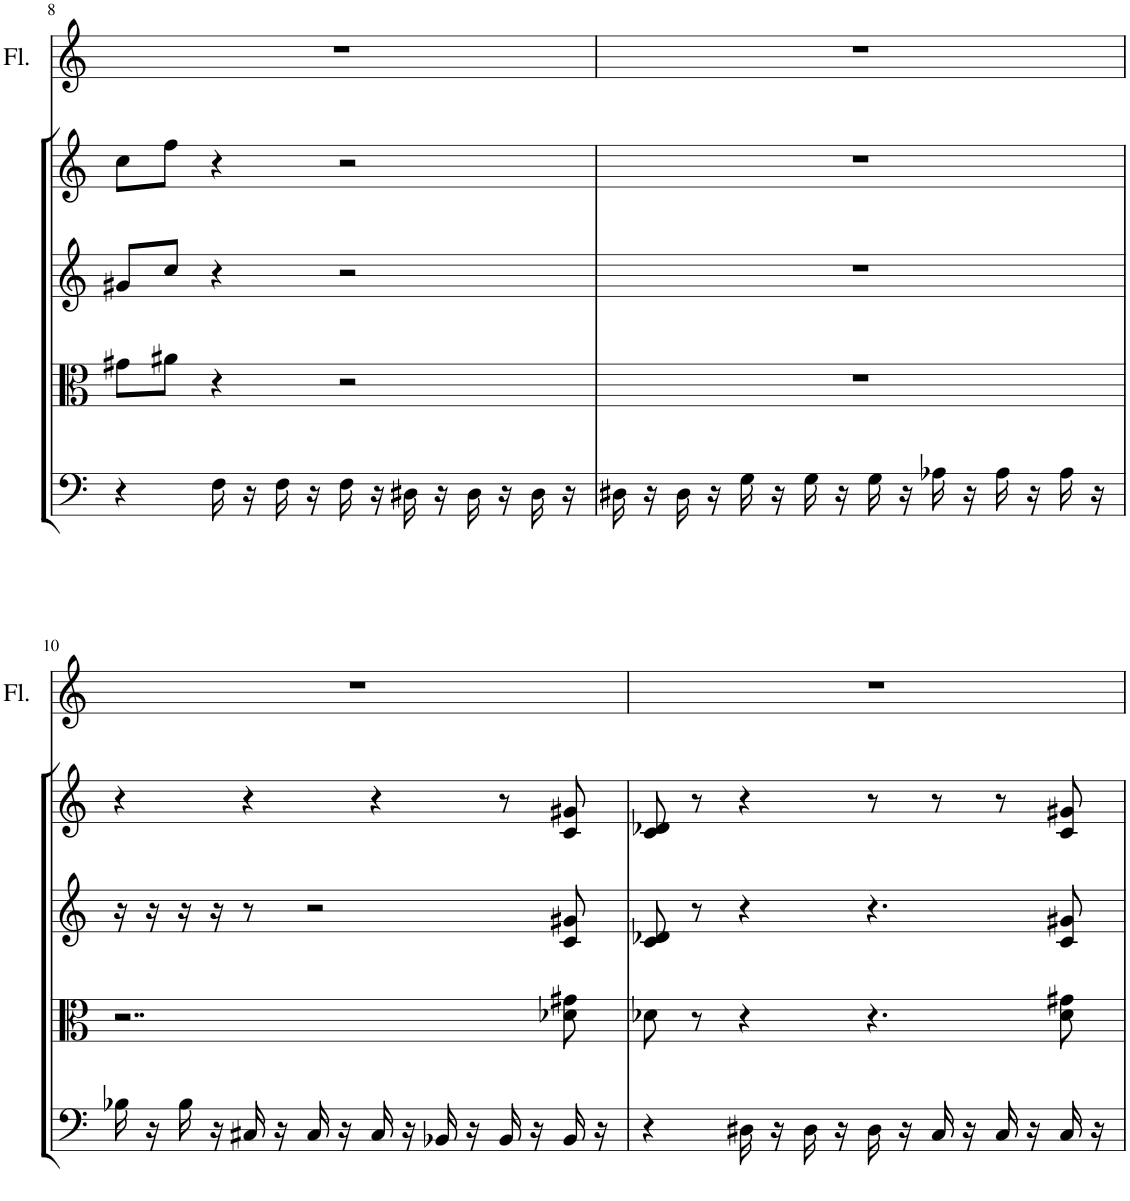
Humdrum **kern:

**kern	**kern	**kern	**kern	**kern
*part5	*part4	*part3	*part2	*part1
*staff5	*staff4	*staff3	*staff2	*staff1
*I"Violoncello	*I"Viola	*I"Violin II	*I"Violin I	*I"Flute
*I'Vc	*I'Vla	*I'Vln	*I'Vln	*I'Fl.
!!LO:PB:g=z
*clefF4	*clefC3	*clefG2	*clefG2	*clefG2
*k[]	*k[]	*k[]	*k[]	*k[]
*M4/4	*M4/4	*M4/4	*M4/4	*M4/4
=8	=8	=8	=8	=8
4r	8g#X\L	8g#X/L	8cc\L	1r
.	8a#X\J	8cc/J	8ff\J	.
16F\	4r	4r	4r	.
16r	.	.	.	.
16F\	.	.	.	.
16r	.	.	.	.
16F\	2r	2r	2r	.
16r	.	.	.	.
16D#X\	.	.	.	.
16r	.	.	.	.
16D#\	.	.	.	.
16r	.	.	.	.
16D#\	.	.	.	.
16r	.	.	.	.
=9	=9	=9	=9	=9
16D#X\	1r	1r	1r	1r
16r	.	.	.	.
16D#\	.	.	.	.
16r	.	.	.	.
16G\	.	.	.	.
16r	.	.	.	.
16G\	.	.	.	.
16r	.	.	.	.
16G\	.	.	.	.
16r	.	.	.	.
16A-X\	.	.	.	.
16r	.	.	.	.
16A-\	.	.	.	.
16r	.	.	.	.
16A-\	.	.	.	.
16r	.	.	.	.
!!LO:LB:g=z
=10	=10	=10	=10	=10
16B-X\	2..r	16r	4r	1r
16r	.	16r	.	.
16B-\	.	16r	.	.
16r	.	16r	.	.
16C#X/	.	8r	4r	.
16r	.	.	.	.
16C#/	.	2r	.	.
16r	.	.	.	.
16C#/	.	.	4r	.
16r	.	.	.	.
16BB-X/	.	.	.	.
16r	.	.	.	.
16BB-/	.	.	8r	.
16r	.	.	.	.
16BB-/	8d-X\ 8g#X\	8c/ 8g#X/	8c/ 8g#X/	.
16r	.	.	.	.
=11	=11	=11	=11	=11
4r	8d-X\	8c/ 8d-X/	8c/ 8d-X/	1r
.	8r	8r	8r	.
16D#X\	4r	4r	4r	.
16r	.	.	.	.
16D#\	.	.	.	.
16r	.	.	.	.
16D#\	4.r	4.r	8r	.
16r	.	.	.	.
16C/	.	.	8r	.
16r	.	.	.	.
16C/	.	.	8r	.
16r	.	.	.	.
16C/	8d-\ 8g#X\	8c/ 8g#X/	8c/ 8g#X/	.
16r	.	.	.	.
=	=	=	=	=
*-	*-	*-	*-	*-
